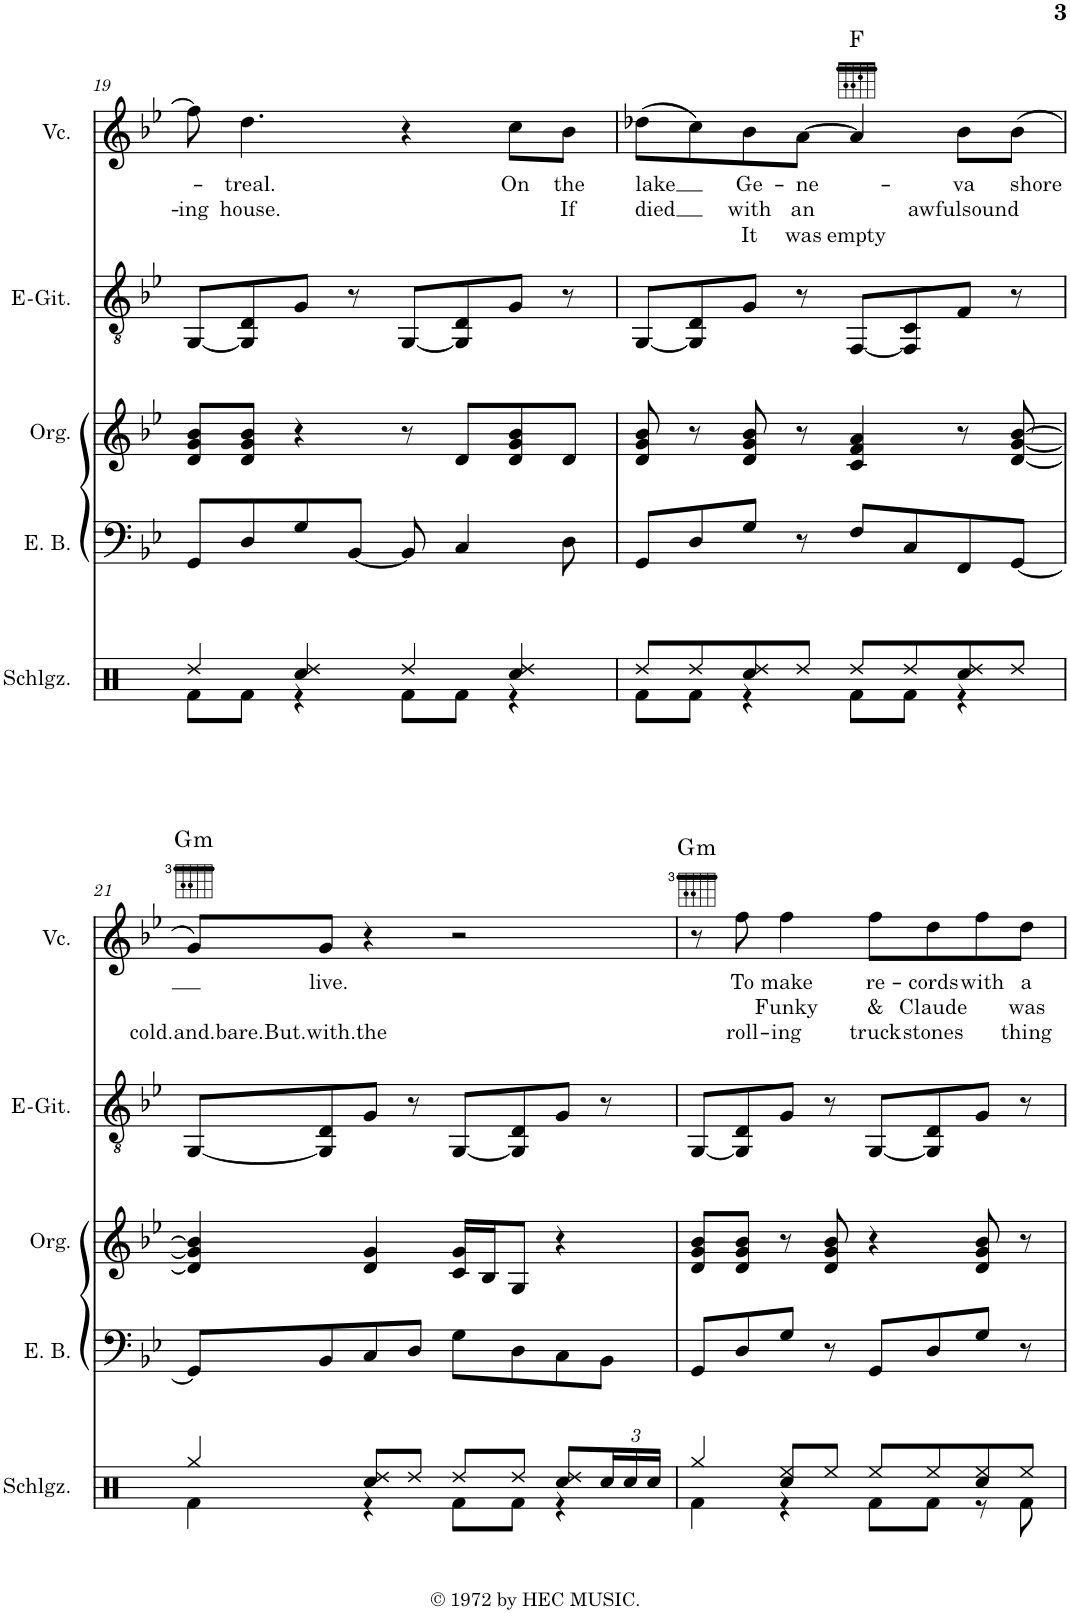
**kern	**kern	**kern	**kern	**text	**text	**text	**harte
*part4	*part3	*part2	*part1	*part1	*part1	*part1	*part1
*staff4	*staff3	*staff2	*staff1	*staff1	*staff1	*staff1	*
*I"Elektrischer Bass	*I"Orgel	*I"Elektrische Gitarre	*I"Vocals	*	*	*	*
*I'E. B.	*I'Org.	*I'E-Git.	*I'Vc.	*	*	*	*
!!LO:PB:g=z
*clefF4	*clefG2	*clefGv2	*clefG2	*	*	*	*
*Trd7c12	*	*	*	*	*	*	*
*k[b-e-]	*k[b-e-]	*k[b-e-]	*k[b-e-]	*	*	*	*
*M4/4	*M4/4	*M4/4	*M4/4	*	*	*	*
*met(c)	*met(c)	*met(c)	*met(c)	*	*	*	*
=19	=19	=19	=19	=19	=19	=19	=19
!	!	!	!	!	!LO:LY:b	!	!
8GG/L	8d/ 8g/ 8b-/L	[8GG/L	8ff\]	.	-ing	.	.
!	!	!	!	!LO:LY:b	!LO:LY:b	!	!
8D/	8d/ 8g/ 8b-/J	8GG/] 8D/	4.dd\	-treal.	house.	.	.
8G/	4r	8G/J	.	.	.	.	.
[8BB-/J	.	8r	.	.	.	.	.
8BB-/]	8r	[8GG/L	4r	.	.	.	.
4C/	8d/L	8GG/] 8D/	.	.	.	.	.
!	!	!	!	!LO:LY:b	!	!	!
.	8d/ 8g/ 8b-/	8G/J	8cc\L	On	.	.	.
!	!	!	!	!LO:LY:b	!LO:LY:b	!	!
8D\	8d/J	8r	8b-\J	the	If	.	.
=20	=20	=20	=20	=20	=20	=20	=20
!	!	!	!	!LO:LY:b	!LO:LY:b	!	!
8GG/L	8d/ 8g/ 8b-/	[8GG/L	(8dd-X\L	lake	died	.	.
8D/	8r	8GG/] 8D/	8cc\)	.	.	.	.
!	!	!	!	!LO:LY:b	!LO:LY:b	!LO:LY:b	!
8G/J	8d/ 8g/ 8b-/	8G/J	8b-\	Ge-	with	It	.
!	!	!	!	!LO:LY:b	!LO:LY:b	!LO:LY:b	!
8r	8r	8r	[8a\J	-ne-	an	was	.
!	!	!	!	!	!	!LO:LY:b	!
8F/L	4c/ 4f/ 4a/	[8FF/L	4a/]	.	.	empty	F:maj
8C/	.	8FF/] 8C/	.	.	.	.	.
!	!	!	!	!LO:LY:b	!LO:LY:b	!	!
8FF/	8r	8F/J	8b-\L	-va	awfulsound	.	.
!	!	!	!	!LO:LY:b	!	!	!
[8GG/J	[8d/ [8g/ [8b-/	8r	(8b-\J	shore	.	.	.
!!LO:LB:g=z
=21	=21	=21	=21	=21	=21	=21	=21
!	!	!	!	!	!	!LO:LY:b	!LO:H:kt=m
8GG/L]	4d/] 4g/] 4b-/]	[8GG/L	8g/L)	.	.	cold.and.bare.	G:min
!	!	!	!	!LO:LY:b	!	!LO:LY:b	!
8BB-/	.	8GG/] 8D/	8g/J	live.	.	But.with.the	.
8C/	4d/ 4g/	8G/J	4r	.	.	.	.
8D/J	.	8r	.	.	.	.	.
8G\L	16c/ 16g/LL	[8GG/L	2r	.	.	.	.
.	16B-/J	.	.	.	.	.	.
8D\	8G/J	8GG/] 8D/	.	.	.	.	.
8C\	4r	8G/J	.	.	.	.	.
8BB-\J	.	8r	.	.	.	.	.
=22	=22	=22	=22	=22	=22	=22	=22
!	!	!	!	!	!	!	!LO:H:kt=m
8GG/L	8d/ 8g/ 8b-/L	[8GG/L	8r	.	.	.	G:min
!	!	!	!	!LO:LY:b	!	!LO:LY:b	!
8D/	8d/ 8g/ 8b-/J	8GG/] 8D/	8ff\	To	.	roll-	.
!	!	!	!	!LO:LY:b	!LO:LY:b	!LO:LY:b	!
8G/J	8r	8G/J	4ff\	make	Funky	-ing	.
8r	8d/ 8g/ 8b-/	8r	.	.	.	.	.
!	!	!	!	!LO:LY:b	!LO:LY:b	!LO:LY:b	!
8GG/L	4r	[8GG/L	8ff\L	re-	&	truck	.
!	!	!	!	!LO:LY:b	!LO:LY:b	!LO:LY:b	!
8D/	.	8GG/] 8D/	8dd\	-cords	Claude	stones	.
!	!	!	!	!LO:LY:b	!	!	!
8G/J	8d/ 8g/ 8b-/	8G/J	8ff\	with	.	.	.
!	!	!	!	!LO:LY:b	!LO:LY:b	!LO:LY:b	!
8r	8r	8r	8dd\J	a	was	thing	.
=	=	=	=	=	=	=	=
*-	*-	*-	*-	*-	*-	*-	*-
